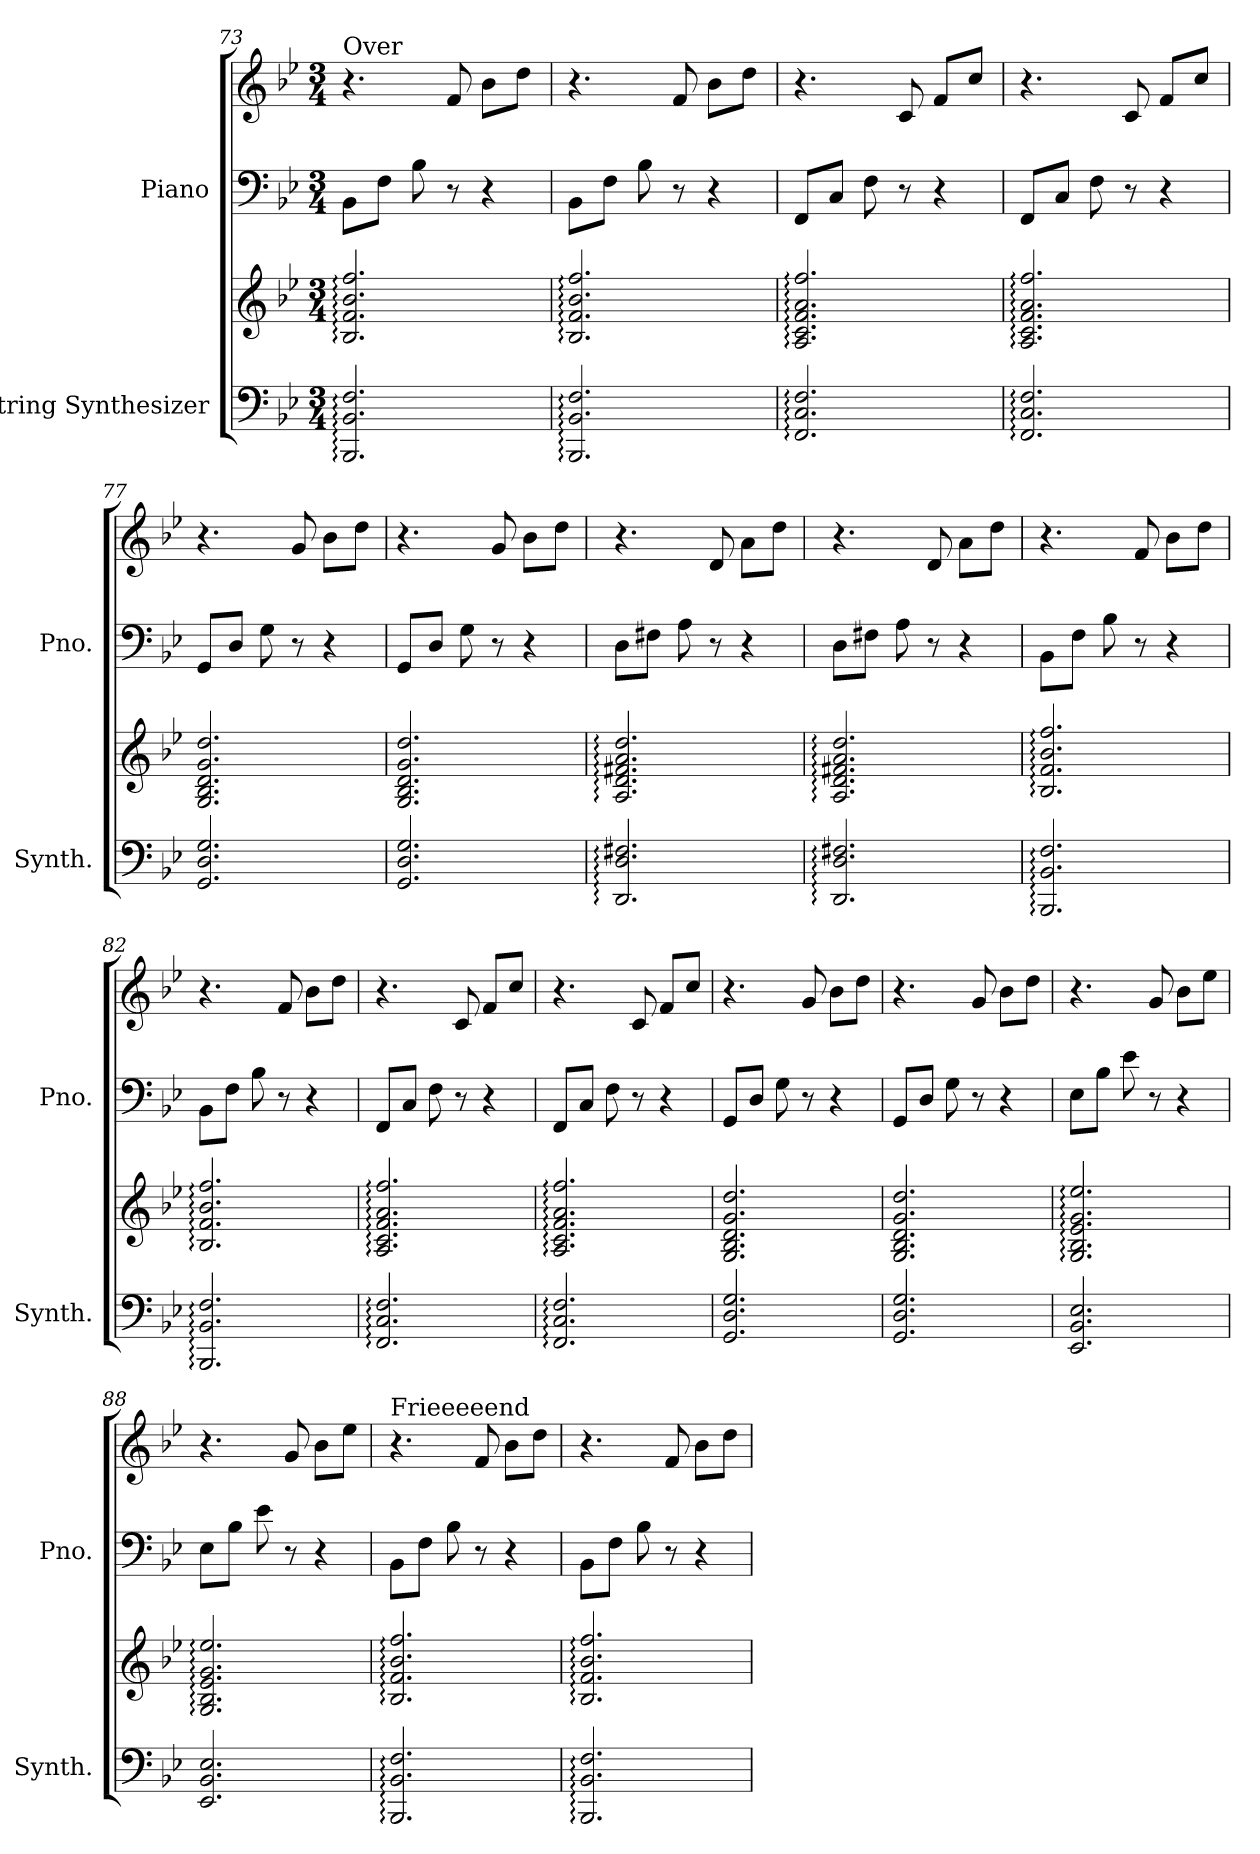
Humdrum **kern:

**kern	**kern	**kern	**kern
*part2	*part2	*part1	*part1
*staff4	*staff3	*staff2	*staff1
*I"String Synthesizer	*	*I"Piano	*
*I'Synth.	*	*I'Pno.	*
*clefF4	*clefG2	*clefF4	*clefG2
*k[b-e-]	*k[b-e-]	*k[b-e-]	*k[b-e-]
*M3/4	*M3/4	*M3/4	*M3/4
=73	=73	=73	=73
!	!	!	!LO:TX:a:t=Over
2.BBB-/: 2.BB-/: 2.F/:	2.B-/: 2.f/: 2.b-/: 2.ff/:	8BB-\L	4.r
.	.	8F\J	.
.	.	8B-\	.
.	.	8r	8f/
.	.	4r	8b-\L
.	.	.	8dd\J
=74	=74	=74	=74
2.BBB-/: 2.BB-/: 2.F/:	2.B-/: 2.f/: 2.b-/: 2.ff/:	8BB-\L	4.r
.	.	8F\J	.
.	.	8B-\	.
.	.	8r	8f/
.	.	4r	8b-\L
.	.	.	8dd\J
=75	=75	=75	=75
2.FF/: 2.C/: 2.F/:	2.A/: 2.c/: 2.f/: 2.a/: 2.ff/:	8FF/L	4.r
.	.	8C/J	.
.	.	8F\	.
.	.	8r	8c/
.	.	4r	8f/L
.	.	.	8cc/J
=76	=76	=76	=76
2.FF/: 2.C/: 2.F/:	2.A/: 2.c/: 2.f/: 2.a/: 2.ff/:	8FF/L	4.r
.	.	8C/J	.
.	.	8F\	.
.	.	8r	8c/
.	.	4r	8f/L
.	.	.	8cc/J
=77	=77	=77	=77
2.GG/ 2.D/ 2.G/	2.G/ 2.B-/ 2.d/ 2.g/ 2.dd/	8GG/L	4.r
.	.	8D/J	.
.	.	8G\	.
.	.	8r	8g/
.	.	4r	8b-\L
.	.	.	8dd\J
=78	=78	=78	=78
2.GG/ 2.D/ 2.G/	2.G/ 2.B-/ 2.d/ 2.g/ 2.dd/	8GG/L	4.r
.	.	8D/J	.
.	.	8G\	.
.	.	8r	8g/
.	.	4r	8b-\L
.	.	.	8dd\J
!!LO:LB:g=z
=79	=79	=79	=79
2.DD/: 2.D/: 2.F#X/:	2.A/: 2.d/: 2.f#X/: 2.a/: 2.dd/:	8D\L	4.r
.	.	8F#X\J	.
.	.	8A\	.
.	.	8r	8d/
.	.	4r	8a\L
.	.	.	8dd\J
=80	=80	=80	=80
2.DD/: 2.D/: 2.F#X/:	2.A/: 2.d/: 2.f#X/: 2.a/: 2.dd/:	8D\L	4.r
.	.	8F#X\J	.
.	.	8A\	.
.	.	8r	8d/
.	.	4r	8a\L
.	.	.	8dd\J
=81	=81	=81	=81
2.BBB-/: 2.BB-/: 2.F/:	2.B-/: 2.f/: 2.b-/: 2.ff/:	8BB-\L	4.r
.	.	8F\J	.
.	.	8B-\	.
.	.	8r	8f/
.	.	4r	8b-\L
.	.	.	8dd\J
=82	=82	=82	=82
2.BBB-/: 2.BB-/: 2.F/:	2.B-/: 2.f/: 2.b-/: 2.ff/:	8BB-\L	4.r
.	.	8F\J	.
.	.	8B-\	.
.	.	8r	8f/
.	.	4r	8b-\L
.	.	.	8dd\J
=83	=83	=83	=83
2.FF/: 2.C/: 2.F/:	2.A/: 2.c/: 2.f/: 2.a/: 2.ff/:	8FF/L	4.r
.	.	8C/J	.
.	.	8F\	.
.	.	8r	8c/
.	.	4r	8f/L
.	.	.	8cc/J
=84	=84	=84	=84
2.FF/: 2.C/: 2.F/:	2.A/: 2.c/: 2.f/: 2.a/: 2.ff/:	8FF/L	4.r
.	.	8C/J	.
.	.	8F\	.
.	.	8r	8c/
.	.	4r	8f/L
.	.	.	8cc/J
=85	=85	=85	=85
2.GG/ 2.D/ 2.G/	2.G/ 2.B-/ 2.d/ 2.g/ 2.dd/	8GG/L	4.r
.	.	8D/J	.
.	.	8G\	.
.	.	8r	8g/
.	.	4r	8b-\L
.	.	.	8dd\J
=86	=86	=86	=86
2.GG/ 2.D/ 2.G/	2.G/ 2.B-/ 2.d/ 2.g/ 2.dd/	8GG/L	4.r
.	.	8D/J	.
.	.	8G\	.
.	.	8r	8g/
.	.	4r	8b-\L
.	.	.	8dd\J
!!LO:LB:g=z
=87	=87	=87	=87
2.EE-/ 2.BB-/ 2.E-/	2.G/: 2.B-/: 2.e-/: 2.g/: 2.ee-/:	8E-\L	4.r
.	.	8B-\J	.
.	.	8e-\	.
.	.	8r	8g/
.	.	4r	8b-\L
.	.	.	8ee-\J
=88	=88	=88	=88
2.EE-/ 2.BB-/ 2.E-/	2.G/: 2.B-/: 2.e-/: 2.g/: 2.ee-/:	8E-\L	4.r
.	.	8B-\J	.
.	.	8e-\	.
.	.	8r	8g/
.	.	4r	8b-\L
.	.	.	8ee-\J
=89	=89	=89	=89
!	!	!	!LO:TX:a:t=Frieeeeend
2.BBB-/: 2.BB-/: 2.F/:	2.B-/: 2.f/: 2.b-/: 2.ff/:	8BB-\L	4.r
.	.	8F\J	.
.	.	8B-\	.
.	.	8r	8f/
.	.	4r	8b-\L
.	.	.	8dd\J
=90	=90	=90	=90
2.BBB-/: 2.BB-/: 2.F/:	2.B-/: 2.f/: 2.b-/: 2.ff/:	8BB-\L	4.r
.	.	8F\J	.
.	.	8B-\	.
.	.	8r	8f/
.	.	4r	8b-\L
.	.	.	8dd\J
=	=	=	=
*-	*-	*-	*-
